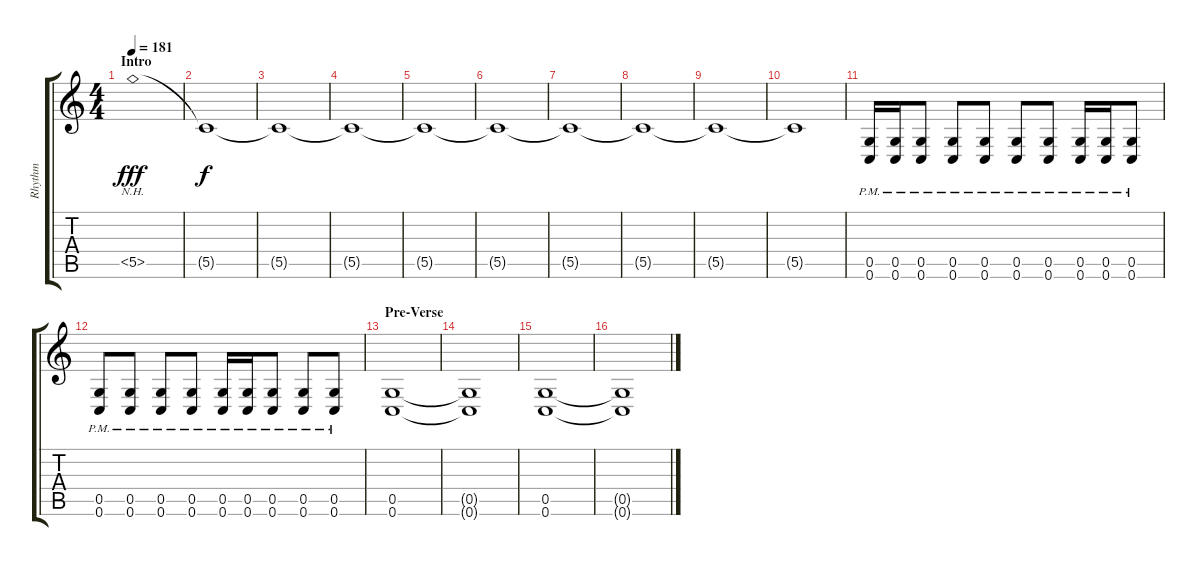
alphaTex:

\track ("Rhythm" "Rhythm") {instrument distortionguitar}
\staff {score tabs}
\tuning (D4 A3 F3 C3 G2 C2) {hide}
\ts (4 4)
\section ("" "Intro")
\tempo 181
\clef g2
\ks c
5.5{nh}.1{dy fff volume 0 instrument distortionguitar} |
5.5{t}.1{dy f volume 16} |
5.5{t}.1 |
5.5{t}.1 |
5.5{t}.1 |
5.5{t}.1 |
5.5{t}.1 |
5.5{t}.1 |
5.5{t}.1 |
5.5{t}.1 |
(0.5{pm} 0.6{pm}).16 (0.5{pm} 0.6{pm}).16 (0.5{pm} 0.6{pm}).8 (0.5{pm} 0.6{pm}).8 (0.5{pm} 0.6{pm}).8 (0.5{pm} 0.6{pm}).8 (0.5{pm} 0.6{pm}).8 (0.5{pm} 0.6{pm}).16 (0.5{pm} 0.6{pm}).16 (0.5{pm} 0.6{pm}).8 |
(0.5{pm} 0.6{pm}).8 (0.5{pm} 0.6{pm}).8 (0.5{pm} 0.6{pm}).8 (0.5{pm} 0.6{pm}).8 (0.5{pm} 0.6{pm}).16 (0.5{pm} 0.6{pm}).16 (0.5{pm} 0.6{pm}).8 (0.5{pm} 0.6{pm}).8 (0.5{pm} 0.6{pm}).8 |
\section ("" "Pre-Verse")
(0.5 0.6).1 |
(0.5{t} 0.6{t}).1 |
(0.5 0.6).1 |
(0.5{t} 0.6{t}).1
